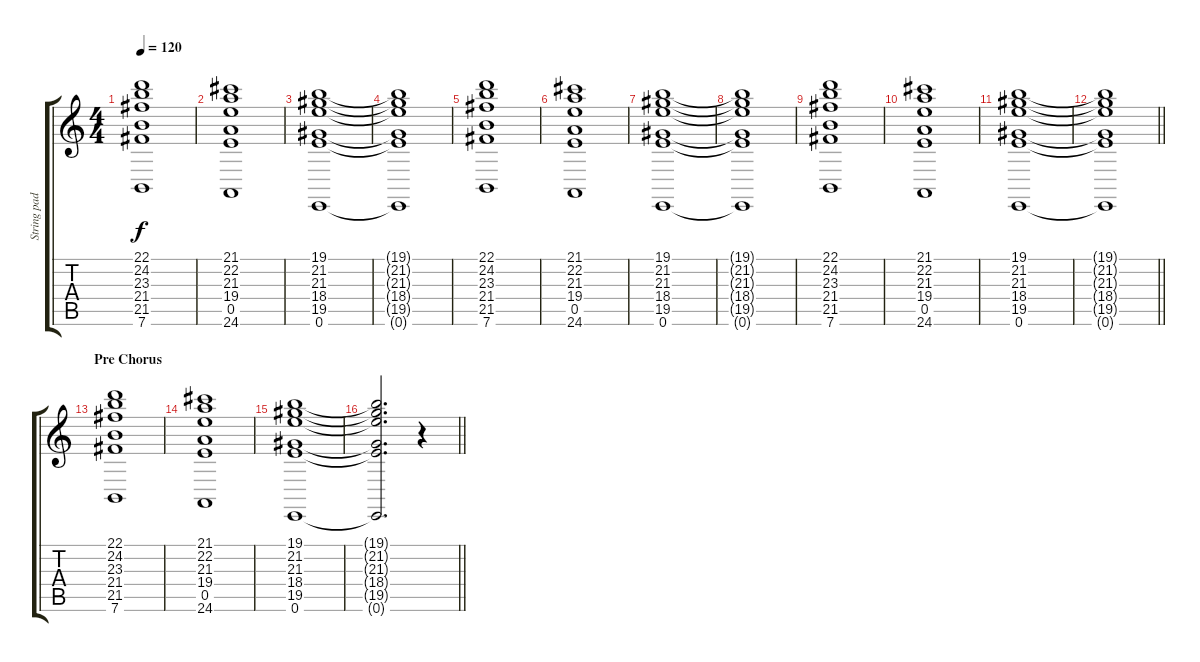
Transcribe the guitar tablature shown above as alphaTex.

\track ("String pads" "String pad") {instrument pad8sweep}
\staff {score tabs}
\tuning (E4 B3 G3 D3 A2 E2) {hide}
\ts (4 4)
\tempo 120
\clef g2
\ks c
(22.1 24.2 23.3 21.4 21.5 7.6).1{dy f} |
(21.1 22.2 21.3 19.4 0.5 24.6).1 |
(19.1 21.2 21.3 18.4 19.5 0.6).1 |
(19.1{t} 21.2{t} 21.3{t} 18.4{t} 19.5{t} 0.6{t}).1 |
(22.1 24.2 23.3 21.4 21.5 7.6).1 |
(21.1 22.2 21.3 19.4 0.5 24.6).1 |
(19.1 21.2 21.3 18.4 19.5 0.6).1 |
(19.1{t} 21.2{t} 21.3{t} 18.4{t} 19.5{t} 0.6{t}).1 |
(22.1 24.2 23.3 21.4 21.5 7.6).1 |
(21.1 22.2 21.3 19.4 0.5 24.6).1 |
(19.1 21.2 21.3 18.4 19.5 0.6).1 |
\barLineRight lightlight
(19.1{t} 21.2{t} 21.3{t} 18.4{t} 19.5{t} 0.6{t}).1 |
\section ("" "Pre Chorus")
(22.1 24.2 23.3 21.4 21.5 7.6).1 |
(21.1 22.2 21.3 19.4 0.5 24.6).1 |
(19.1 21.2 21.3 18.4 19.5 0.6).1 |
\barLineRight lightlight
(19.1{t} 21.2{t} 21.3{t} 18.4{t} 19.5{t} 0.6{t}).2{d} r.4
